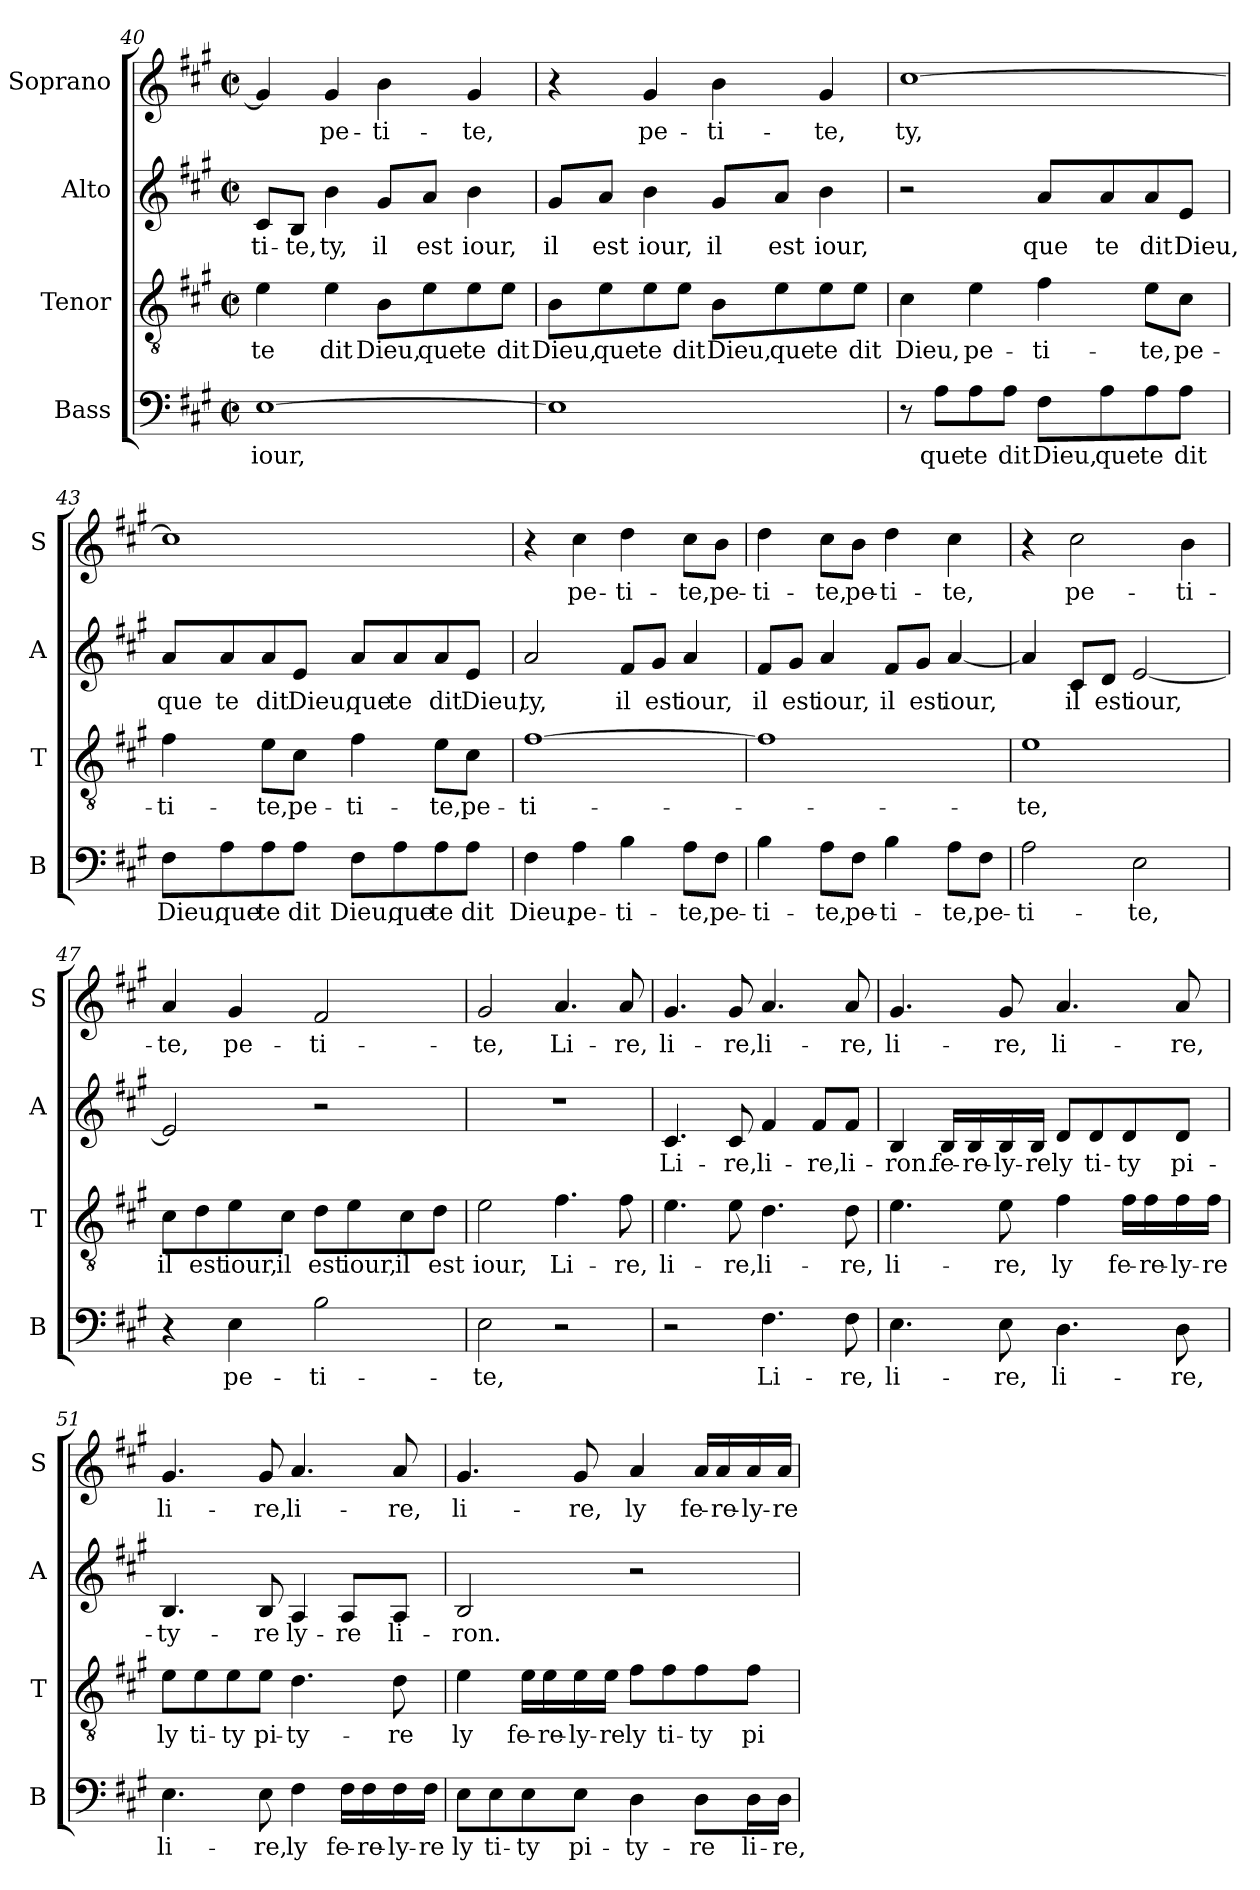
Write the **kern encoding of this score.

**kern	**text	**kern	**text	**kern	**text	**kern	**text
*part4	*part4	*part3	*part3	*part2	*part2	*part1	*part1
*staff4	*staff4	*staff3	*staff3	*staff2	*staff2	*staff1	*staff1
*I"Bass	*	*I"Tenor	*	*I"Alto	*	*I"Soprano	*
*I'B	*	*I'T	*	*I'A	*	*I'S	*
*clefF4	*	*clefGv2	*	*clefG2	*	*clefG2	*
*k[f#c#g#]	*	*k[f#c#g#]	*	*k[f#c#g#]	*	*k[f#c#g#]	*
*A:	*	*A:	*	*A:	*	*A:	*
*M2/2	*	*M2/2	*	*M2/2	*	*M2/2	*
*met(c|)	*	*met(c|)	*	*met(c|)	*	*met(c|)	*
=40	=40	=40	=40	=40	=40	=40	=40
!	!LO:LY:b	!	!LO:LY:b	!	!LO:LY:b	!	!
[1E	iour,	4e\	te	8c#/L	-ti-	4g#/]	.
!	!	!	!	!	!LO:LY:b	!	!
.	.	.	.	8B/J	-te,	.	.
!	!	!	!LO:LY:b	!	!LO:LY:b	!	!LO:LY:b
.	.	4e\	dit	4b\	ty,	4g#/	pe-
!	!	!	!LO:LY:b	!	!LO:LY:b	!	!LO:LY:b
.	.	8B\L	Dieu,	8g#/L	il	4b\	-ti-
!	!	!	!LO:LY:b	!	!LO:LY:b	!	!
.	.	8e\	que	8a/J	est	.	.
!	!	!	!LO:LY:b	!	!LO:LY:b	!	!LO:LY:b
.	.	8e\	te	4b\	iour,	4g#/	-te,
!	!	!	!LO:LY:b	!	!	!	!
.	.	8e\J	dit	.	.	.	.
!!LO:LB:g=z
=41	=41	=41	=41	=41	=41	=41	=41
!	!	!	!LO:LY:b	!	!LO:LY:b	!	!
1E]	.	8B\L	Dieu,	8g#/L	il	4r	.
!	!	!	!LO:LY:b	!	!LO:LY:b	!	!
.	.	8e\	que	8a/J	est	.	.
!	!	!	!LO:LY:b	!	!LO:LY:b	!	!LO:LY:b
.	.	8e\	te	4b\	iour,	4g#/	pe-
!	!	!	!LO:LY:b	!	!	!	!
.	.	8e\J	dit	.	.	.	.
!	!	!	!LO:LY:b	!	!LO:LY:b	!	!LO:LY:b
.	.	8B\L	Dieu,	8g#/L	il	4b\	-ti-
!	!	!	!LO:LY:b	!	!LO:LY:b	!	!
.	.	8e\	que	8a/J	est	.	.
!	!	!	!LO:LY:b	!	!LO:LY:b	!	!LO:LY:b
.	.	8e\	te	4b\	iour,	4g#/	-te,
!	!	!	!LO:LY:b	!	!	!	!
.	.	8e\J	dit	.	.	.	.
=42	=42	=42	=42	=42	=42	=42	=42
!	!	!	!LO:LY:b	!	!	!	!LO:LY:b
8r	.	4c#\	Dieu,	2r	.	[1cc#	ty,
!	!LO:LY:b	!	!	!	!	!	!
8A\L	que	.	.	.	.	.	.
!	!LO:LY:b	!	!LO:LY:b	!	!	!	!
8A\	te	4e\	pe-	.	.	.	.
!	!LO:LY:b	!	!	!	!	!	!
8A\J	dit	.	.	.	.	.	.
!	!LO:LY:b	!	!LO:LY:b	!	!LO:LY:b	!	!
8F#\L	Dieu,	4f#\	-ti-	8a/L	que	.	.
!	!LO:LY:b	!	!	!	!LO:LY:b	!	!
8A\	que	.	.	8a/	te	.	.
!	!LO:LY:b	!	!LO:LY:b	!	!LO:LY:b	!	!
8A\	te	8e\L	-te,	8a/	dit	.	.
!	!LO:LY:b	!	!LO:LY:b	!	!LO:LY:b	!	!
8A\J	dit	8c#\J	pe-	8e/J	Dieu,	.	.
=43	=43	=43	=43	=43	=43	=43	=43
!	!LO:LY:b	!	!LO:LY:b	!	!LO:LY:b	!	!
8F#\L	Dieu,	4f#\	-ti-	8a/L	que	1cc#]	.
!	!LO:LY:b	!	!	!	!LO:LY:b	!	!
8A\	que	.	.	8a/	te	.	.
!	!LO:LY:b	!	!LO:LY:b	!	!LO:LY:b	!	!
8A\	te	8e\L	-te,	8a/	dit	.	.
!	!LO:LY:b	!	!LO:LY:b	!	!LO:LY:b	!	!
8A\J	dit	8c#\J	pe-	8e/J	Dieu,	.	.
!	!LO:LY:b	!	!LO:LY:b	!	!LO:LY:b	!	!
8F#\L	Dieu,	4f#\	-ti-	8a/L	que	.	.
!	!LO:LY:b	!	!	!	!LO:LY:b	!	!
8A\	que	.	.	8a/	te	.	.
!	!LO:LY:b	!	!LO:LY:b	!	!LO:LY:b	!	!
8A\	te	8e\L	-te,	8a/	dit	.	.
!	!LO:LY:b	!	!LO:LY:b	!	!LO:LY:b	!	!
8A\J	dit	8c#\J	pe-	8e/J	Dieu,	.	.
!!LO:LB:g=z
=44	=44	=44	=44	=44	=44	=44	=44
!	!LO:LY:b	!	!LO:LY:b	!	!LO:LY:b	!	!
4F#\	Dieu,	[1f#	-ti-	2a/	ty,	4r	.
!	!LO:LY:b	!	!	!	!	!	!LO:LY:b
4A\	pe-	.	.	.	.	4cc#\	pe-
!	!LO:LY:b	!	!	!	!LO:LY:b	!	!LO:LY:b
4B\	-ti-	.	.	8f#/L	il	4dd\	-ti-
!	!	!	!	!	!LO:LY:b	!	!
.	.	.	.	8g#/J	est	.	.
!	!LO:LY:b	!	!	!	!LO:LY:b	!	!LO:LY:b
8A\L	-te,	.	.	4a/	iour,	8cc#\L	-te,
!	!LO:LY:b	!	!	!	!	!	!LO:LY:b
8F#\J	pe-	.	.	.	.	8b\J	pe-
=45	=45	=45	=45	=45	=45	=45	=45
!	!LO:LY:b	!	!	!	!LO:LY:b	!	!LO:LY:b
4B\	-ti-	1f#]	.	8f#/L	il	4dd\	-ti-
!	!	!	!	!	!LO:LY:b	!	!
.	.	.	.	8g#/J	est	.	.
!	!LO:LY:b	!	!	!	!LO:LY:b	!	!LO:LY:b
8A\L	-te,	.	.	4a/	iour,	8cc#\L	-te,
!	!LO:LY:b	!	!	!	!	!	!LO:LY:b
8F#\J	pe-	.	.	.	.	8b\J	pe-
!	!LO:LY:b	!	!	!	!LO:LY:b	!	!LO:LY:b
4B\	-ti-	.	.	8f#/L	il	4dd\	-ti-
!	!	!	!	!	!LO:LY:b	!	!
.	.	.	.	8g#/J	est	.	.
!	!LO:LY:b	!	!	!	!LO:LY:b	!	!LO:LY:b
8A\L	-te,	.	.	[4a/	iour,	4cc#\	-te,
!	!LO:LY:b	!	!	!	!	!	!
8F#\J	pe-	.	.	.	.	.	.
=46	=46	=46	=46	=46	=46	=46	=46
!	!LO:LY:b	!	!LO:LY:b	!	!	!	!
2A\	-ti-	1e	-te,	4a/]	.	4r	.
!	!	!	!	!	!LO:LY:b	!	!LO:LY:b
.	.	.	.	8c#/L	il	2cc#\	pe-
!	!	!	!	!	!LO:LY:b	!	!
.	.	.	.	8d/J	est	.	.
!	!LO:LY:b	!	!	!	!LO:LY:b	!	!
2E\	-te,	.	.	[2e/	iour,	.	.
!	!	!	!	!	!	!	!LO:LY:b
.	.	.	.	.	.	4b\	-ti-
=47	=47	=47	=47	=47	=47	=47	=47
!	!	!	!LO:LY:b	!	!	!	!LO:LY:b
4r	.	8c#\L	il	2e/]	.	4a/	-te,
!	!	!	!LO:LY:b	!	!	!	!
.	.	8d\	est	.	.	.	.
!	!LO:LY:b	!	!LO:LY:b	!	!	!	!LO:LY:b
4E\	pe-	8e\	iour,	.	.	4g#/	pe-
!	!	!	!LO:LY:b	!	!	!	!
.	.	8c#\J	il	.	.	.	.
!	!LO:LY:b	!	!LO:LY:b	!	!	!	!LO:LY:b
2B\	-ti-	8d\L	est	2r	.	2f#/	-ti-
!	!	!	!LO:LY:b	!	!	!	!
.	.	8e\	iour,	.	.	.	.
!	!	!	!LO:LY:b	!	!	!	!
.	.	8c#\	il	.	.	.	.
!	!	!	!LO:LY:b	!	!	!	!
.	.	8d\J	est	.	.	.	.
!!LO:PB:g=z
=48	=48	=48	=48	=48	=48	=48	=48
!	!LO:LY:b	!	!LO:LY:b	!	!	!	!LO:LY:b
2E\	-te,	2e\	iour,	1r	.	2g#/	-te,
!	!	!	!LO:LY:b	!	!	!	!LO:LY:b
2r	.	4.f#\	Li-	.	.	4.a/	Li-
!	!	!	!LO:LY:b	!	!	!	!LO:LY:b
.	.	8f#\	-re,	.	.	8a/	-re,
=49	=49	=49	=49	=49	=49	=49	=49
!	!	!	!LO:LY:b	!	!LO:LY:b	!	!LO:LY:b
2r	.	4.e\	li-	4.c#/	Li-	4.g#/	li-
!	!	!	!LO:LY:b	!	!LO:LY:b	!	!LO:LY:b
.	.	8e\	-re,	8c#/	-re,	8g#/	-re,
!	!LO:LY:b	!	!LO:LY:b	!	!LO:LY:b	!	!LO:LY:b
4.F#\	Li-	4.d\	li-	4f#/	li-	4.a/	li-
!	!	!	!	!	!LO:LY:b	!	!
.	.	.	.	8f#/L	-re,	.	.
!	!LO:LY:b	!	!LO:LY:b	!	!LO:LY:b	!	!LO:LY:b
8F#\	-re,	8d\	-re,	8f#/J	li-	8a/	-re,
=50	=50	=50	=50	=50	=50	=50	=50
!	!LO:LY:b	!	!LO:LY:b	!	!LO:LY:b	!	!LO:LY:b
4.E\	li-	4.e\	li-	4B/	-ron.	4.g#/	li-
!	!	!	!	!	!LO:LY:b	!	!
.	.	.	.	16B/LL	fe-	.	.
!	!	!	!	!	!LO:LY:b	!	!
.	.	.	.	16B/	-re-	.	.
!	!LO:LY:b	!	!LO:LY:b	!	!LO:LY:b	!	!LO:LY:b
8E\	-re,	8e\	-re,	16B/	-ly-	8g#/	-re,
!	!	!	!	!	!LO:LY:b	!	!
.	.	.	.	16B/JJ	-re	.	.
!	!LO:LY:b	!	!LO:LY:b	!	!LO:LY:b	!	!LO:LY:b
4.D\	li-	4f#\	ly	8d/L	ly	4.a/	li-
!	!	!	!	!	!LO:LY:b	!	!
.	.	.	.	8d/	ti-	.	.
!	!	!	!LO:LY:b	!	!LO:LY:b	!	!
.	.	16f#\LL	fe-	8d/	-ty	.	.
!	!	!	!LO:LY:b	!	!	!	!
.	.	16f#\	-re-	.	.	.	.
!	!LO:LY:b	!	!LO:LY:b	!	!LO:LY:b	!	!LO:LY:b
8D\	-re,	16f#\	-ly-	8d/J	pi-	8a/	-re,
!	!	!	!LO:LY:b	!	!	!	!
.	.	16f#\JJ	-re	.	.	.	.
=51	=51	=51	=51	=51	=51	=51	=51
!	!LO:LY:b	!	!LO:LY:b	!	!LO:LY:b	!	!LO:LY:b
4.E\	li-	8e\L	ly	4.B/	-ty-	4.g#/	li-
!	!	!	!LO:LY:b	!	!	!	!
.	.	8e\	ti-	.	.	.	.
!	!	!	!LO:LY:b	!	!	!	!
.	.	8e\	-ty	.	.	.	.
!	!LO:LY:b	!	!LO:LY:b	!	!LO:LY:b	!	!LO:LY:b
8E\	-re,	8e\J	pi-	8B/	-re	8g#/	-re,
!	!LO:LY:b	!	!LO:LY:b	!	!LO:LY:b	!	!LO:LY:b
4F#\	ly	4.d\	-ty-	4A/	ly-	4.a/	li-
!	!LO:LY:b	!	!	!	!LO:LY:b	!	!
16F#\LL	fe-	.	.	8A/L	-re	.	.
!	!LO:LY:b	!	!	!	!	!	!
16F#\	-re-	.	.	.	.	.	.
!	!LO:LY:b	!	!LO:LY:b	!	!LO:LY:b	!	!LO:LY:b
16F#\	-ly-	8d\	-re	8A/J	li-	8a/	-re,
!	!LO:LY:b	!	!	!	!	!	!
16F#\JJ	-re	.	.	.	.	.	.
!!LO:LB:g=z
=52	=52	=52	=52	=52	=52	=52	=52
!	!LO:LY:b	!	!LO:LY:b	!	!LO:LY:b	!	!LO:LY:b
8E\L	ly	4e\	ly	2B/	-ron.	4.g#/	li-
!	!LO:LY:b	!	!	!	!	!	!
8E\	ti-	.	.	.	.	.	.
!	!LO:LY:b	!	!LO:LY:b	!	!	!	!
8E\	-ty	16e\LL	fe-	.	.	.	.
!	!	!	!LO:LY:b	!	!	!	!
.	.	16e\	-re-	.	.	.	.
!	!LO:LY:b	!	!LO:LY:b	!	!	!	!LO:LY:b
8E\J	pi-	16e\	-ly-	.	.	8g#/	-re,
!	!	!	!LO:LY:b	!	!	!	!
.	.	16e\JJ	-re	.	.	.	.
!	!LO:LY:b	!	!LO:LY:b	!	!	!	!LO:LY:b
4D\	-ty-	8f#\L	ly	2r	.	4a/	ly
!	!	!	!LO:LY:b	!	!	!	!
.	.	8f#\	ti-	.	.	.	.
!	!LO:LY:b	!	!LO:LY:b	!	!	!	!LO:LY:b
8D\L	-re	8f#\	-ty	.	.	16a/LL	fe-
!	!	!	!	!	!	!	!LO:LY:b
.	.	.	.	.	.	16a/	-re-
!	!LO:LY:b	!	!LO:LY:b	!	!	!	!LO:LY:b
16D\L	li-	8f#\J	pi-	.	.	16a/	-ly-
!	!LO:LY:b	!	!	!	!	!	!LO:LY:b
16D\JJ	-re,	.	.	.	.	16a/JJ	-re
=	=	=	=	=	=	=	=
*-	*-	*-	*-	*-	*-	*-	*-
